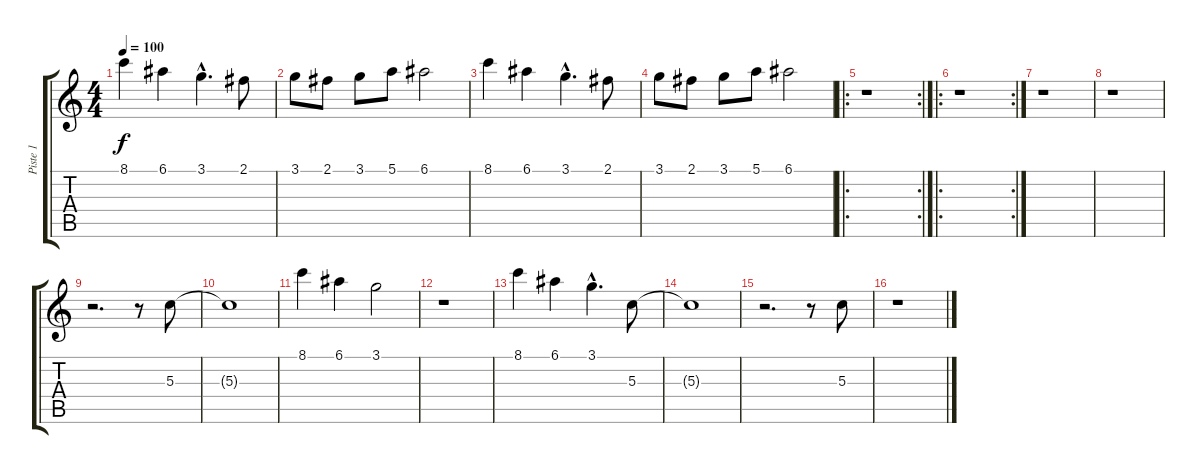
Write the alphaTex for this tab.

\track ("Piste 1" "Piste 1") {instrument electricguitarclean}
\staff {score tabs}
\tuning (E4 B3 G3 D3 A2 E2) {hide}
\ts (4 4)
\tempo 100
\clef g2
\ks c
8.1.4{dy f instrument electricguitarclean} 6.1.4 3.1{hac}.4{d} 2.1.8 |
3.1.8 2.1.8 3.1.8 5.1.8 6.1.2 |
8.1.4 6.1.4 3.1{hac}.4{d} 2.1.8 |
3.1.8 2.1.8 3.1.8 5.1.8 6.1.2 |
\ro
\rc 2
r.1 |
\ro
\rc 2
r.1 |
r.1 |
r.1 |
r.2{d} r.8 5.3.8 |
5.3{t}.1 |
8.1.4 6.1.4 3.1.2 |
r.1 |
8.1.4 6.1.4 3.1{hac}.4{d} 5.3.8 |
5.3{t}.1 |
r.2{d} r.8 5.3.8 |
r.1
